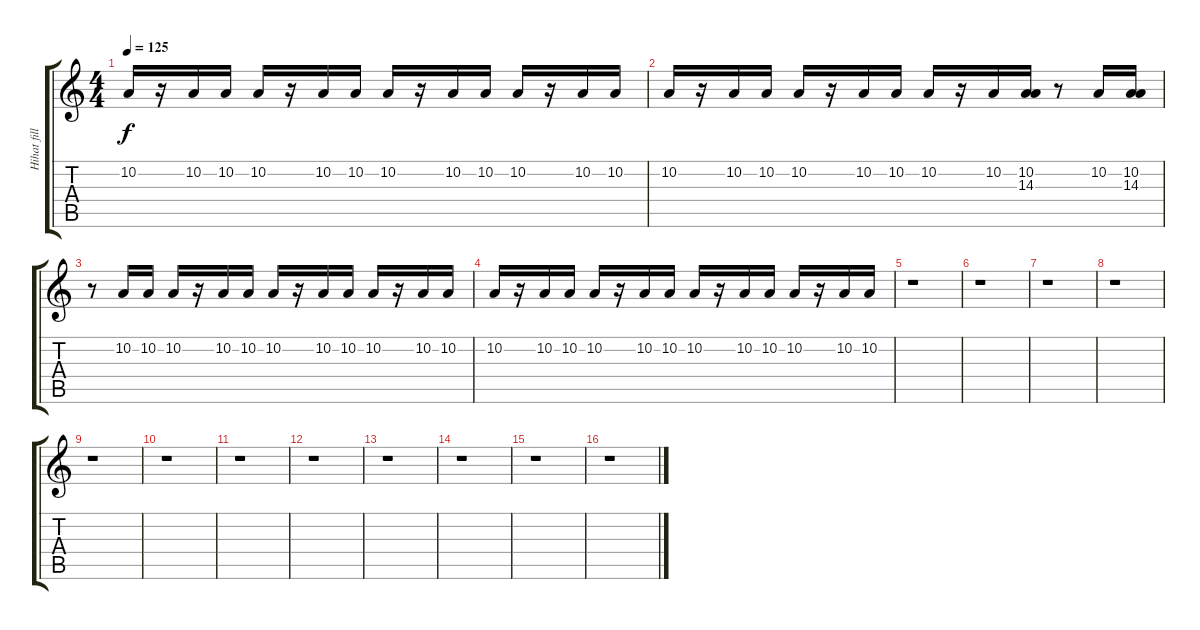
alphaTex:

\track ("Hihat fills     " "Hihat fill") {instrument pad3polysynth}
\staff {score tabs}
\tuning (E4 B3 G3 D3 A2 E2) {hide}
\ts (4 4)
\tempo 125
\clef g2
\ks c
10.2.16{dy f} r.16 10.2.16 10.2.16 10.2.16 r.16 10.2.16 10.2.16 10.2.16 r.16 10.2.16 10.2.16 10.2.16 r.16 10.2.16 10.2.16 |
10.2.16 r.16 10.2.16 10.2.16 10.2.16 r.16 10.2.16 10.2.16 10.2.16 r.16 10.2.16 (10.2 14.3).16 r.8 10.2.16 (10.2 14.3).16 |
r.8 10.2.16 10.2.16 10.2.16 r.16 10.2.16 10.2.16 10.2.16 r.16 10.2.16 10.2.16 10.2.16 r.16 10.2.16 10.2.16 |
10.2.16 r.16 10.2.16 10.2.16 10.2.16 r.16 10.2.16 10.2.16 10.2.16 r.16 10.2.16 10.2.16 10.2.16 r.16 10.2.16 10.2.16 |
r.1 |
r.1 |
r.1 |
r.1 |
r.1 |
r.1 |
r.1 |
r.1 |
r.1 |
r.1 |
r.1 |
r.1
